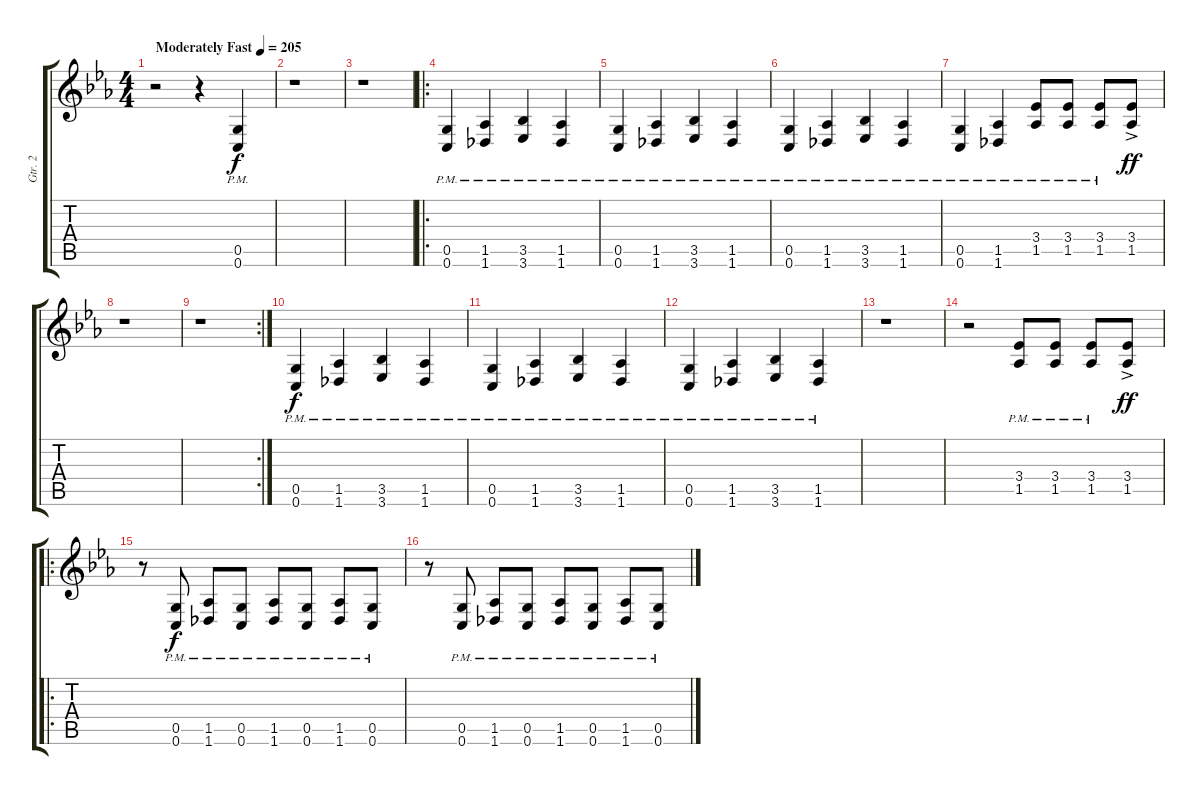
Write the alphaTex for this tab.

\track ("Gtr. 2" "Gtr. 2") {instrument distortionguitar}
\staff {score tabs}
\tuning (D4 A3 F3 C3 G2 C2) {hide}
\ts (4 4)
\tempo (205 "Moderately Fast")
\clef g2
\ks eb
r.2{dy f instrument distortionguitar} r.4 (0.5{pm} 0.6{pm}).4 |
r.1 |
r.1 |
\ro
(0.5{pm} 0.6{pm}).4 (1.5{pm} 1.6{pm}).4 (3.5{pm} 3.6{pm}).4 (1.5{pm} 1.6{pm}).4 |
(0.5{pm} 0.6{pm}).4 (1.5{pm} 1.6{pm}).4 (3.5{pm} 3.6{pm}).4 (1.5{pm} 1.6{pm}).4 |
(0.5{pm} 0.6{pm}).4 (1.5{pm} 1.6{pm}).4 (3.5{pm} 3.6{pm}).4 (1.5{pm} 1.6{pm}).4 |
(0.5{pm} 0.6{pm}).4 (1.5{pm} 1.6{pm}).4 (3.4{pm} 1.5{pm}).8 (3.4{pm} 1.5{pm}).8 (3.4{pm} 1.5{pm}).8 (3.4{ac} 1.5).8{dy ff} |
r.1 |
\rc 2
r.1 |
(0.5{pm} 0.6{pm}).4{dy f} (1.5{pm} 1.6{pm}).4 (3.5{pm} 3.6{pm}).4 (1.5{pm} 1.6{pm}).4 |
(0.5{pm} 0.6{pm}).4 (1.5{pm} 1.6{pm}).4 (3.5{pm} 3.6{pm}).4 (1.5{pm} 1.6{pm}).4 |
(0.5{pm} 0.6{pm}).4 (1.5{pm} 1.6{pm}).4 (3.5{pm} 3.6{pm}).4 (1.5{pm} 1.6{pm}).4 |
r.1 |
r.2 (3.4{pm} 1.5{pm}).8 (3.4{pm} 1.5{pm}).8 (3.4{pm} 1.5{pm}).8 (3.4{ac} 1.5).8{dy ff} |
\ro
r.8 (0.5{pm} 0.6{pm}).8{dy f} (1.5{pm} 1.6{pm}).8 (0.5{pm} 0.6{pm}).8 (1.5{pm} 1.6{pm}).8 (0.5{pm} 0.6{pm}).8 (1.5{pm} 1.6{pm}).8 (0.5{pm} 0.6{pm}).8 |
r.8 (0.5{pm} 0.6{pm}).8 (1.5{pm} 1.6{pm}).8 (0.5{pm} 0.6{pm}).8 (1.5{pm} 1.6{pm}).8 (0.5{pm} 0.6{pm}).8 (1.5{pm} 1.6{pm}).8 (0.5{pm} 0.6{pm}).8
